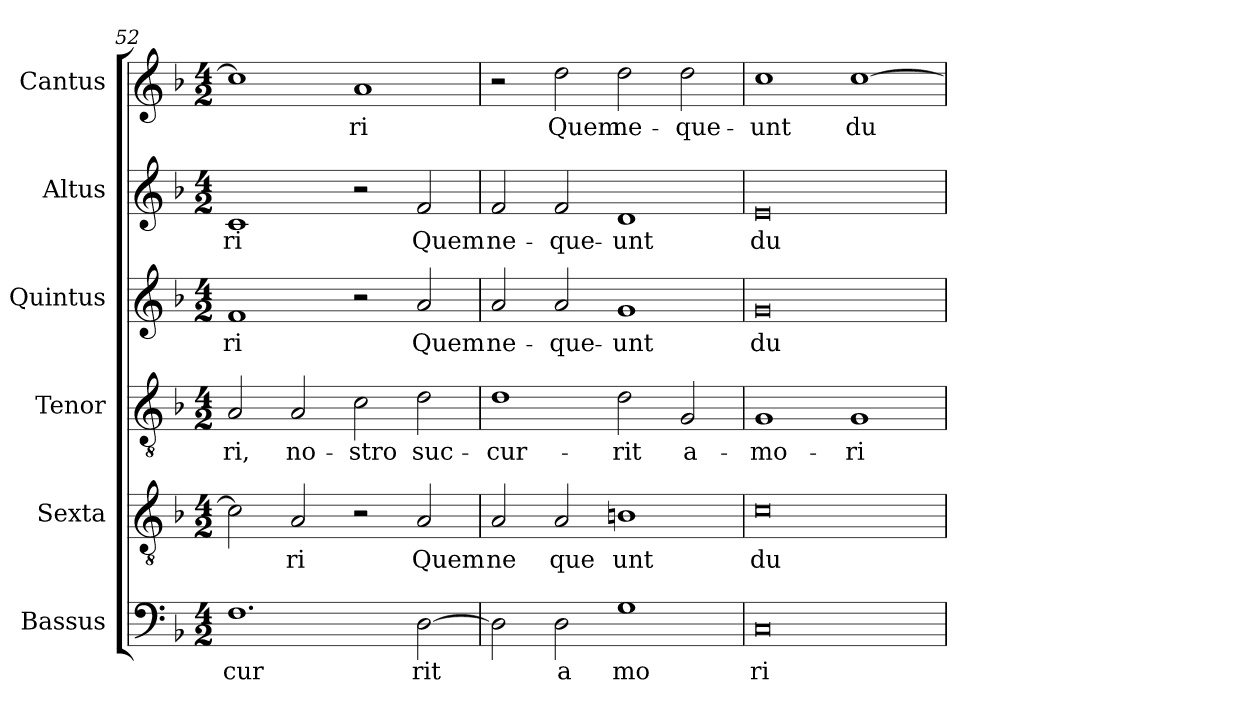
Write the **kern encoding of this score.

**kern	**text	**kern	**text	**kern	**text	**kern	**text	**kern	**text	**kern	**text
*part6	*part6	*part5	*part5	*part4	*part4	*part3	*part3	*part2	*part2	*part1	*part1
*staff6	*staff6	*staff5	*staff5	*staff4	*staff4	*staff3	*staff3	*staff2	*staff2	*staff1	*staff1
*I"Bassus	*	*I"Sexta	*	*I"Tenor	*	*I"Quintus	*	*I"Altus	*	*I"Cantus	*
*I'Bassus	*	*I'Sexta	*	*I'Tenor	*	*I'Quintus	*	*I'Altus	*	*I'Cantus	*
*clefF4	*	*clefGv2	*	*clefGv2	*	*clefG2	*	*clefG2	*	*clefG2	*
*k[b-]	*	*k[b-]	*	*k[b-]	*	*k[b-]	*	*k[b-]	*	*k[b-]	*
*F:	*	*F:	*	*F:	*	*F:	*	*F:	*	*F:	*
*M4/2	*	*M4/2	*	*M4/2	*	*M4/2	*	*M4/2	*	*M4/2	*
=52	=52	=52	=52	=52	=52	=52	=52	=52	=52	=52	=52
!	!LO:LY:b:cj	!	!	!	!LO:LY:b:cj	!	!LO:LY:b:cj	!	!LO:LY:b:cj	!	!
1.F	cur	2c\]	.	2A/	-ri,	1f	-ri	1c	-ri	1cc]	.
!	!	!	!LO:LY:b:cj	!	!LO:LY:b:cj	!	!	!	!	!	!
.	.	2A/	ri	2A/	no-	.	.	.	.	.	.
!	!	!	!	!	!LO:LY:b:cj	!	!	!	!	!	!LO:LY:b:cj
.	.	2r	.	2c\	-stro	2r	.	2r	.	1a	-ri
!	!LO:LY:b:cj	!	!LO:LY:b:cj	!	!LO:LY:b:cj	!	!LO:LY:b:cj	!	!LO:LY:b:cj	!	!
[>2D\	rit	2A/	Quem	2d\	suc-	2a/	Quem	2f/	Quem	.	.
=53	=53	=53	=53	=53	=53	=53	=53	=53	=53	=53	=53
!	!	!	!LO:LY:b:cj	!	!LO:LY:b:cj	!	!LO:LY:b:cj	!	!LO:LY:b:cj	!	!
2D\]	.	2A/	ne	1d	-cur-	2a/	ne-	2f/	ne-	2r	.
!	!LO:LY:b:cj	!	!LO:LY:b:cj	!	!	!	!LO:LY:b:cj	!	!LO:LY:b:cj	!	!LO:LY:b:cj
2D\	a	2A/	que	.	.	2a/	-que-	2f/	-que-	2dd\	Quem
!	!LO:LY:b:cj	!	!LO:LY:b:cj	!	!LO:LY:b:cj	!	!LO:LY:b:cj	!	!LO:LY:b:cj	!	!LO:LY:b:cj
1G	mo	1Bn	unt	2d\	-rit	1g	-unt	1d	-unt	2dd\	ne-
!	!	!	!	!	!LO:LY:b:cj	!	!	!	!	!	!LO:LY:b:cj
.	.	.	.	2G/	a-	.	.	.	.	2dd\	-que-
=54	=54	=54	=54	=54	=54	=54	=54	=54	=54	=54	=54
!	!LO:LY:b:cj	!	!LO:LY:b:cj	!	!LO:LY:b:cj	!	!LO:LY:b:cj	!	!LO:LY:b:cj	!	!LO:LY:b:cj
0C	ri	0c	du	1G	-mo-	0g	du-	0e	du-	1cc	-unt
!	!	!	!	!	!LO:LY:b:cj	!	!	!	!	!	!LO:LY:b:cj
.	.	.	.	1G	-ri	.	.	.	.	[>1cc	du-
=	=	=	=	=	=	=	=	=	=	=	=
*-	*-	*-	*-	*-	*-	*-	*-	*-	*-	*-	*-
